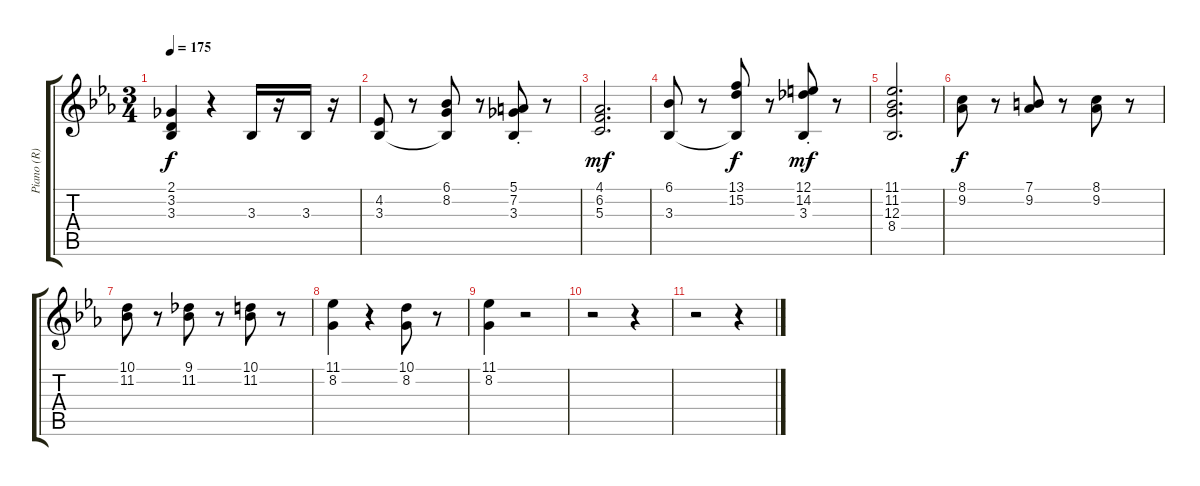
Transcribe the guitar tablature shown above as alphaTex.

\track ("Piano (R)" "Piano (R)") {instrument brightacousticpiano}
\staff {score tabs}
\tuning (E4 B3 G3 D3 A2 E2) {hide}
\ts (3 4)
\tempo 175
\clef g2
\ks eb
(2.1 3.2 3.3).4{dy f} r.4 3.3.16 r.16 3.3.16 r.16 |
(4.2 3.3).8 r.8 (6.1 8.2 3.3{t}).8 r.8 (5.1 7.2 3.3{st}).8 r.8 |
(4.1 6.2 5.3).2{d dy mf} |
(6.1 3.3).8 r.8 (13.1 15.2 3.3{t}).8{dy f} r.8 (12.1 14.2 3.3{st}).8{dy mf} r.8 |
(11.1 11.2 12.3 8.4).2{d} |
(8.1 9.2).8{dy f} r.8 (7.1 9.2).8 r.8 (8.1 9.2).8 r.8 |
(10.1 11.2).8 r.8 (9.1 11.2).8 r.8 (10.1 11.2).8 r.8 |
(11.1 8.2).4 r.4 (10.1 8.2).8 r.8 |
(11.1 8.2).4 r.2 |
r.2 r.4 |
r.2 r.4
